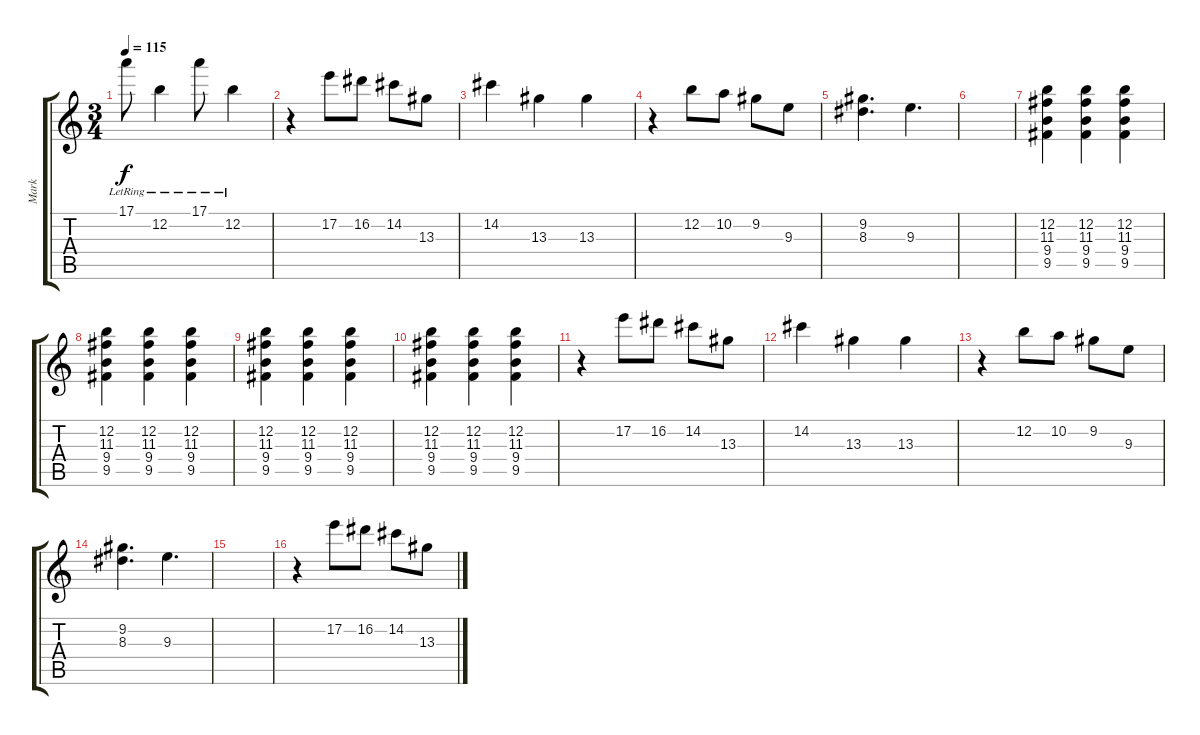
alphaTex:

\track ("Mark" "Mark") {instrument electricguitarjazz}
\staff {score tabs}
\tuning (E4 B3 G3 D3 A2 E2) {hide}
\ts (3 4)
\tempo 115
\clef g2
\ks c
17.1{lr}.8{dy f} 12.2{lr}.4 17.1{lr}.8 12.2{lr}.4 |
r.4 17.2.8 16.2.8 14.2.8 13.3.8 |
14.2.4 13.3.4 13.3.4 |
r.4 12.2.8 10.2.8 9.2.8 9.3.8 |
(9.2 8.3).4{d} 9.3.4{d} |
|
(12.2 11.3 9.4 9.5).4 (12.2 11.3 9.4 9.5).4 (12.2 11.3 9.4 9.5).4 |
(12.2 11.3 9.4 9.5).4 (12.2 11.3 9.4 9.5).4 (12.2 11.3 9.4 9.5).4 |
(12.2 11.3 9.4 9.5).4 (12.2 11.3 9.4 9.5).4 (12.2 11.3 9.4 9.5).4 |
(12.2 11.3 9.4 9.5).4 (12.2 11.3 9.4 9.5).4 (12.2 11.3 9.4 9.5).4 |
r.4 17.2.8 16.2.8 14.2.8 13.3.8 |
14.2.4 13.3.4 13.3.4 |
r.4 12.2.8 10.2.8 9.2.8 9.3.8 |
(9.2 8.3).4{d} 9.3.4{d} |
|
r.4 17.2.8 16.2.8 14.2.8 13.3.8
